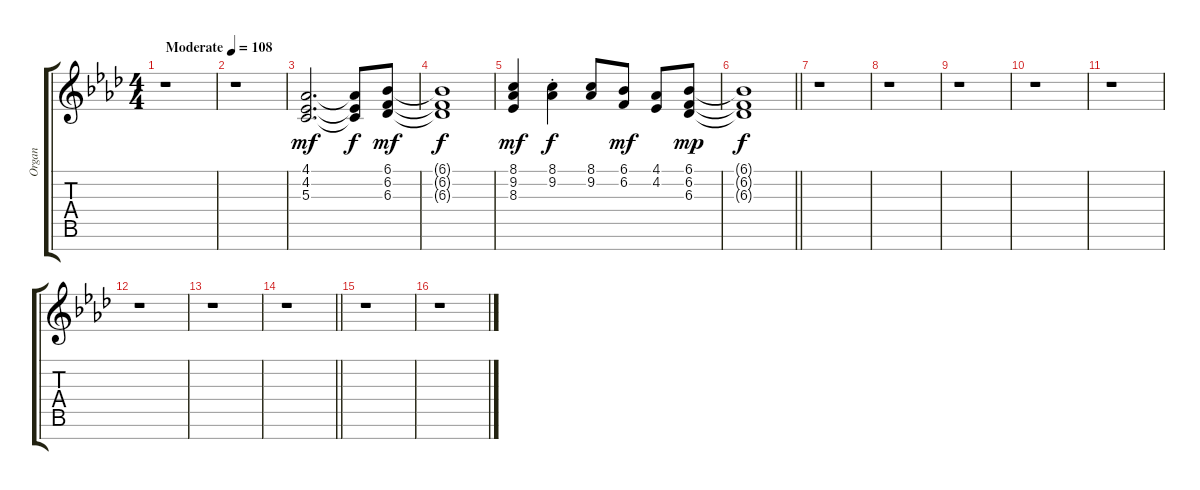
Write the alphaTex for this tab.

\track ("Organ" "Organ") {instrument percussiveorgan}
\staff {score tabs}
\tuning (E4 B3 G3 D3 A2 E2 B1) {hide}
\ts (4 4)
\tempo (108 "Moderate")
\clef g2
\ks ab
r.1{dy mf instrument percussiveorgan} |
r.1 |
(4.1 4.2 5.3).2{d} (4.1{t} 4.2{t} 5.3{t}).8{dy f} (6.1 6.2 6.3).8{dy mf} |
(6.1{t} 6.2{t} 6.3{t}).1{dy f} |
(8.1 9.2 8.3).4{dy mf} (8.1{st} 9.2{st}).4{dy f} (8.1 9.2).8 (6.1 6.2).8{dy mf} (4.1 4.2).8 (6.1 6.2 6.3).8{dy mp} |
\barLineRight lightlight
(6.1{t} 6.2{t} 6.3{t}).1{dy f} |
r.1 |
r.1 |
r.1 |
r.1 |
r.1 |
r.1 |
r.1 |
\barLineRight lightlight
r.1 |
r.1 |
r.1
